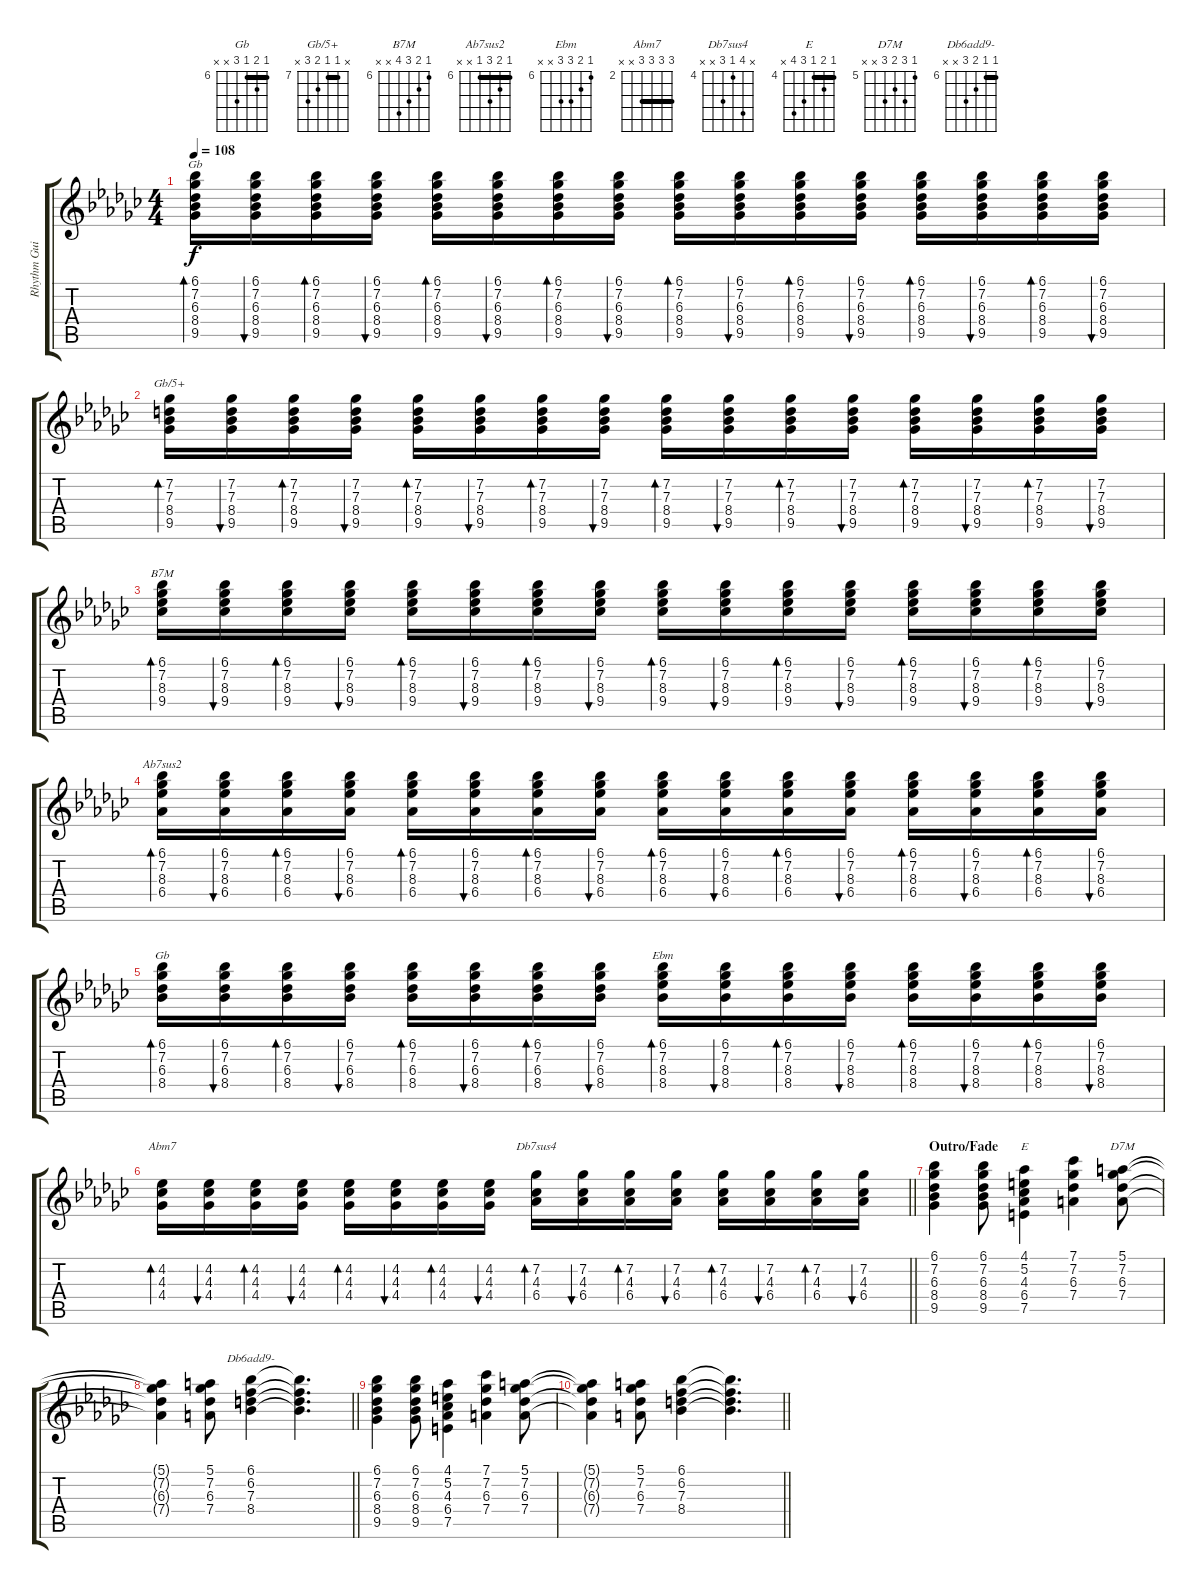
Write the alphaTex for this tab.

\track ("Rhythm Guitar " "Rhythm Gui") {instrument electricguitarjazz bank 255}
\staff {score tabs}
\tuning (E4 B3 G3 D3 A2 E2) {hide}
\chord ("Gb" 6 7 6 8 9 x) {firstfret 6 barre 6}
\chord ("Gb/5+" x 7 7 8 9 x) {firstfret 7 barre 7}
\chord ("B7M" 6 7 8 9 x x) {firstfret 6}
\chord ("Ab7sus2" 6 7 8 6 x x) {firstfret 6 barre 6}
\chord ("Gb" 6 7 6 8 x x) {firstfret 6 barre 6}
\chord ("Ebm" 6 7 8 8 x x) {firstfret 6}
\chord ("Abm7" 4 4 4 4 x x) {firstfret 2 barre 4}
\chord ("Db7sus4" x 7 4 6 x x) {firstfret 4}
\chord ("E" 4 5 4 6 7 x) {firstfret 4 barre 4}
\chord ("D7M" 5 7 6 7 x x) {firstfret 5}
\chord ("Db6add9-" 6 6 7 8 x x) {firstfret 6 barre 6}
\ts (4 4)
\tempo 108
\clef g2
\ks gb
(6.1 7.2 6.3 8.4 9.5).16{bd 30 ch "Gb" dy f} (6.1 7.2 6.3 8.4 9.5).16{bu 30} (6.1 7.2 6.3 8.4 9.5).16{bd 30} (6.1 7.2 6.3 8.4 9.5).16{bu 30} (6.1 7.2 6.3 8.4 9.5).16{bd 30} (6.1 7.2 6.3 8.4 9.5).16{bu 30} (6.1 7.2 6.3 8.4 9.5).16{bd 30} (6.1 7.2 6.3 8.4 9.5).16{bu 30} (6.1 7.2 6.3 8.4 9.5).16{bd 30} (6.1 7.2 6.3 8.4 9.5).16{bu 30} (6.1 7.2 6.3 8.4 9.5).16{bd 30} (6.1 7.2 6.3 8.4 9.5).16{bu 30} (6.1 7.2 6.3 8.4 9.5).16{bd 30} (6.1 7.2 6.3 8.4 9.5).16{bu 30} (6.1 7.2 6.3 8.4 9.5).16{bd 30} (6.1 7.2 6.3 8.4 9.5).16{bu 30} |
(7.2 7.3 8.4 9.5).16{bd 30 ch "Gb/5+"} (7.2 7.3 8.4 9.5).16{bu 30} (7.2 7.3 8.4 9.5).16{bd 30} (7.2 7.3 8.4 9.5).16{bu 30} (7.2 7.3 8.4 9.5).16{bd 30} (7.2 7.3 8.4 9.5).16{bu 30} (7.2 7.3 8.4 9.5).16{bd 30} (7.2 7.3 8.4 9.5).16{bu 30} (7.2 7.3 8.4 9.5).16{bd 30} (7.2 7.3 8.4 9.5).16{bu 30} (7.2 7.3 8.4 9.5).16{bd 30} (7.2 7.3 8.4 9.5).16{bu 30} (7.2 7.3 8.4 9.5).16{bd 30} (7.2 7.3 8.4 9.5).16{bu 30} (7.2 7.3 8.4 9.5).16{bd 30} (7.2 7.3 8.4 9.5).16{bu 30} |
(6.1 7.2 8.3 9.4).16{bd 30 ch "B7M"} (6.1 7.2 8.3 9.4).16{bu 30} (6.1 7.2 8.3 9.4).16{bd 30} (6.1 7.2 8.3 9.4).16{bu 30} (6.1 7.2 8.3 9.4).16{bd 30} (6.1 7.2 8.3 9.4).16{bu 30} (6.1 7.2 8.3 9.4).16{bd 30} (6.1 7.2 8.3 9.4).16{bu 30} (6.1 7.2 8.3 9.4).16{bd 30} (6.1 7.2 8.3 9.4).16{bu 30} (6.1 7.2 8.3 9.4).16{bd 30} (6.1 7.2 8.3 9.4).16{bu 30} (6.1 7.2 8.3 9.4).16{bd 30} (6.1 7.2 8.3 9.4).16{bu 30} (6.1 7.2 8.3 9.4).16{bd 30} (6.1 7.2 8.3 9.4).16{bu 30} |
(6.1 7.2 8.3 6.4).16{bd 30 ch "Ab7sus2"} (6.1 7.2 8.3 6.4).16{bu 30} (6.1 7.2 8.3 6.4).16{bd 30} (6.1 7.2 8.3 6.4).16{bu 30} (6.1 7.2 8.3 6.4).16{bd 30} (6.1 7.2 8.3 6.4).16{bu 30} (6.1 7.2 8.3 6.4).16{bd 30} (6.1 7.2 8.3 6.4).16{bu 30} (6.1 7.2 8.3 6.4).16{bd 30} (6.1 7.2 8.3 6.4).16{bu 30} (6.1 7.2 8.3 6.4).16{bd 30} (6.1 7.2 8.3 6.4).16{bu 30} (6.1 7.2 8.3 6.4).16{bd 30} (6.1 7.2 8.3 6.4).16{bu 30} (6.1 7.2 8.3 6.4).16{bd 30} (6.1 7.2 8.3 6.4).16{bu 30} |
(6.1 7.2 6.3 8.4).16{bd 30 ch "Gb"} (6.1 7.2 6.3 8.4).16{bu 30} (6.1 7.2 6.3 8.4).16{bd 30} (6.1 7.2 6.3 8.4).16{bu 30} (6.1 7.2 6.3 8.4).16{bd 30} (6.1 7.2 6.3 8.4).16{bu 30} (6.1 7.2 6.3 8.4).16{bd 30} (6.1 7.2 6.3 8.4).16{bu 30} (6.1 7.2 8.3 8.4).16{bd 30 ch "Ebm"} (6.1 7.2 8.3 8.4).16{bu 30} (6.1 7.2 8.3 8.4).16{bd 30} (6.1 7.2 8.3 8.4).16{bu 30} (6.1 7.2 8.3 8.4).16{bd 30} (6.1 7.2 8.3 8.4).16{bu 30} (6.1 7.2 8.3 8.4).16{bd 30} (6.1 7.2 8.3 8.4).16{bu 30} |
\barLineRight lightlight
(4.2 4.3 4.4).16{bd 30 ch "Abm7"} (4.2 4.3 4.4).16{bu 30} (4.2 4.3 4.4).16{bd 30} (4.2 4.3 4.4).16{bu 30} (4.2 4.3 4.4).16{bd 30} (4.2 4.3 4.4).16{bu 30} (4.2 4.3 4.4).16{bd 30} (4.2 4.3 4.4).16{bu 30} (7.2 4.3 6.4).16{bd 30 ch "Db7sus4"} (7.2 4.3 6.4).16{bu 30} (7.2 4.3 6.4).16{bd 30} (7.2 4.3 6.4).16{bu 30} (7.2 4.3 6.4).16{bd 30} (7.2 4.3 6.4).16{bu 30} (7.2 4.3 6.4).16{bd 30} (7.2 4.3 6.4).16{bu 30} |
\section ("" "Outro/Fade")
(6.1 7.2 6.3 8.4 9.5).4 (6.1 7.2 6.3 8.4 9.5).8 (4.1 5.2 4.3 6.4 7.5).4{ch "E"} (7.1 7.2 6.3 7.4).4 (5.1 7.2 6.3 7.4).8{ch "D7M"} |
\barLineRight lightlight
(5.1{t} 7.2{t} 6.3{t} 7.4{t}).4 (5.1 7.2 6.3 7.4).8 (6.1 6.2 7.3 8.4).4{ch "Db6add9-"} (6.1{t} 6.2{t} 7.3{t} 8.4{t}).4{d} |
(6.1 7.2 6.3 8.4 9.5).4 (6.1 7.2 6.3 8.4 9.5).8 (4.1 5.2 4.3 6.4 7.5).4 (7.1 7.2 6.3 7.4).4 (5.1 7.2 6.3 7.4).8 |
\barLineRight lightlight
(5.1{t} 7.2{t} 6.3{t} 7.4{t}).4 (5.1 7.2 6.3 7.4).8 (6.1 6.2 7.3 8.4).4 (6.1{t} 6.2{t} 7.3{t} 8.4{t}).4{d}
